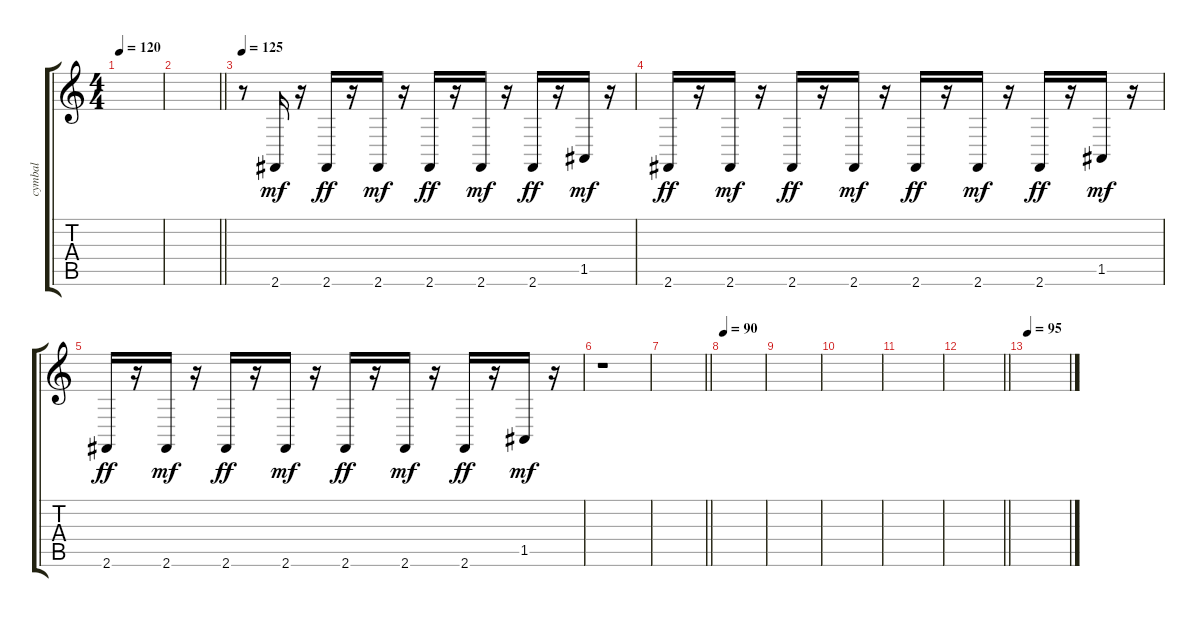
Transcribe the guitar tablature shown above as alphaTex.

\track ("cymbal" "cymbal") {instrument reversecymbal}
\staff {score tabs}
\tuning (E4 B3 G3 D3 A2 E2) {hide}
\ts (4 4)
\tempo 120
\clef g2
\ks c
|
\barLineRight lightlight
|
\section ("" "")
\tempo 125
r.8 2.6.16{dy mf} r.16 2.6.16{dy ff} r.16 2.6.16{dy mf} r.16 2.6.16{dy ff} r.16 2.6.16{dy mf} r.16 2.6.16{dy ff} r.16 1.5.16{dy mf} r.16 |
2.6.16{dy ff} r.16 2.6.16{dy mf} r.16 2.6.16{dy ff} r.16 2.6.16{dy mf} r.16 2.6.16{dy ff} r.16 2.6.16{dy mf} r.16 2.6.16{dy ff} r.16 1.5.16{dy mf} r.16 |
2.6.16{dy ff} r.16 2.6.16{dy mf} r.16 2.6.16{dy ff} r.16 2.6.16{dy mf} r.16 2.6.16{dy ff} r.16 2.6.16{dy mf} r.16 2.6.16{dy ff} r.16 1.5.16{dy mf} r.16 |
r.1 |
\barLineRight lightlight
|
\section ("" "")
\tempo 90
|
|
|
|
\barLineRight lightlight
|
\section ("" "")
\tempo 95
